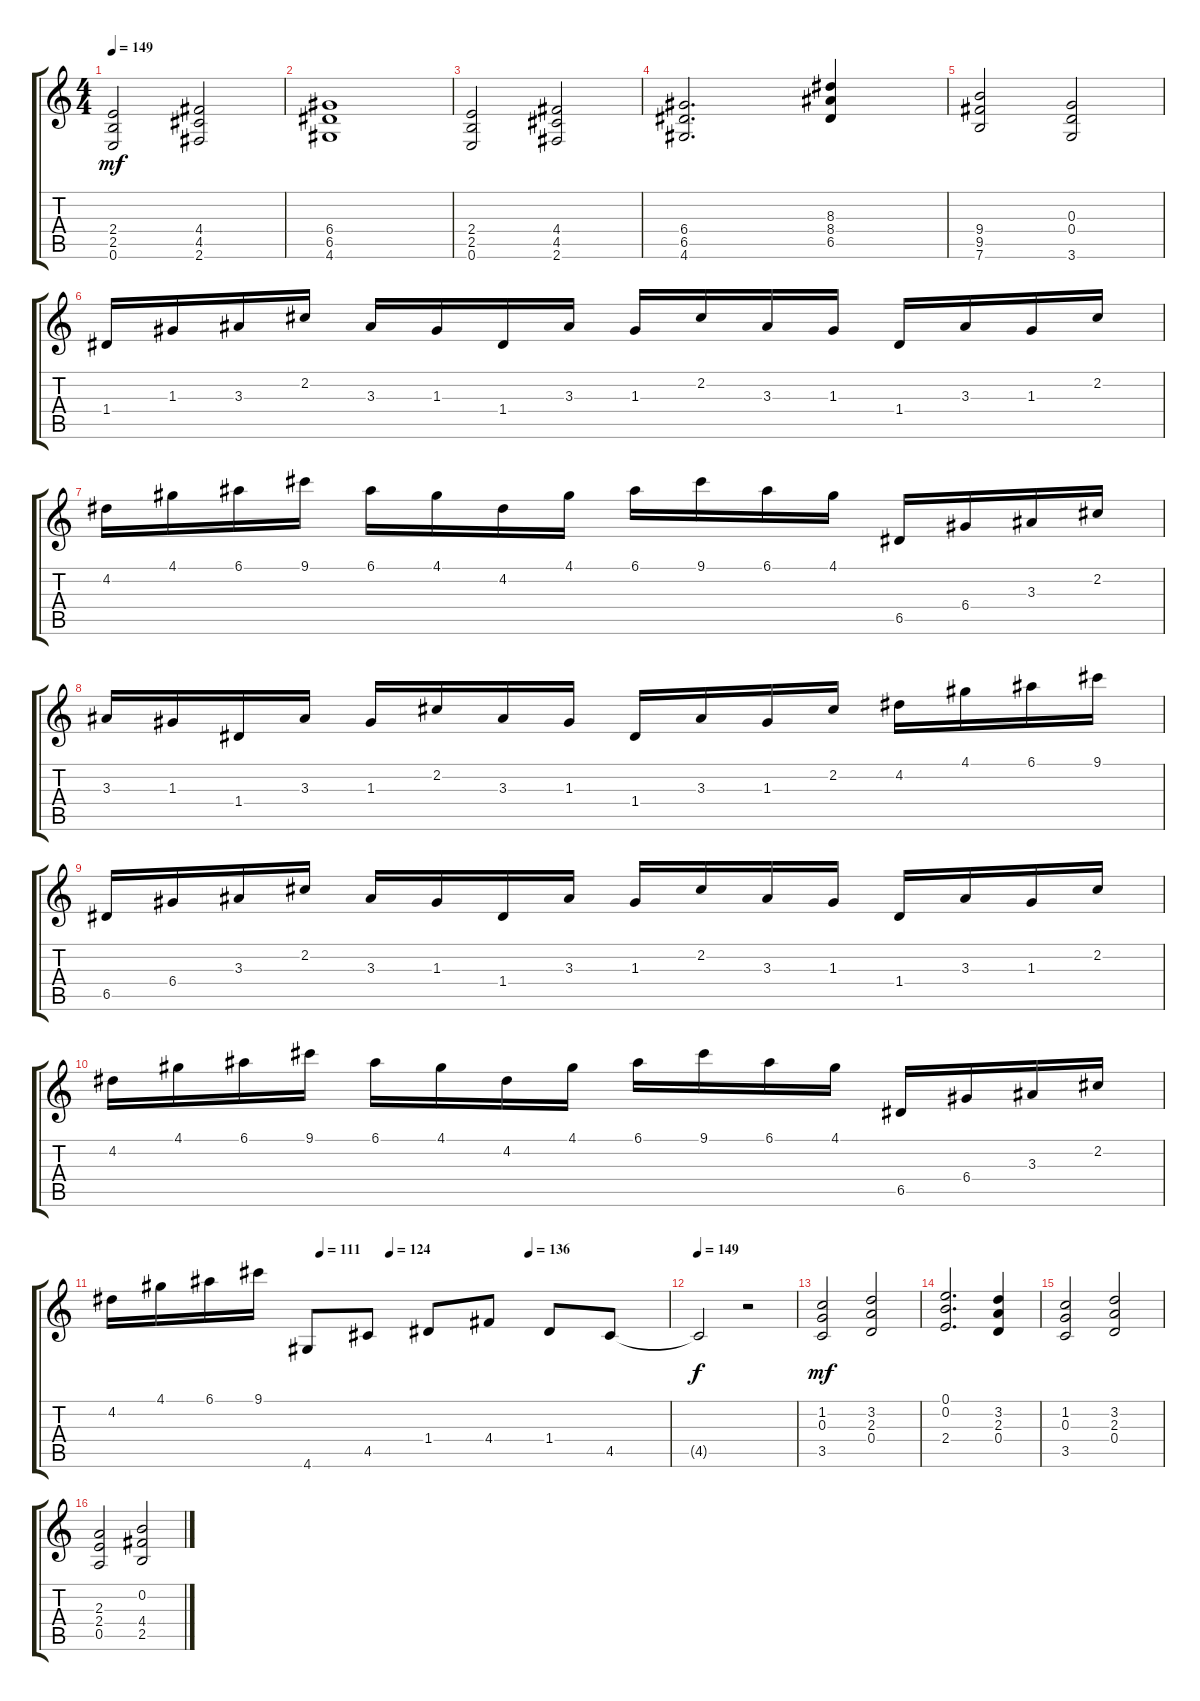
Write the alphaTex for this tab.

\track "" {instrument distortionguitar}
\staff {score tabs}
\tuning (E4 B3 G3 D3 A2 E2) {hide}
\ts (4 4)
\tempo 149
\clef g2
\ks c
(2.4 2.5 0.6).2{dy mf} (4.4 4.5 2.6).2 |
(6.4 6.5 4.6).1 |
(2.4 2.5 0.6).2 (4.4 4.5 2.6).2 |
(6.4 6.5 4.6).2{d} (8.3 8.4 6.5).4 |
(9.4 9.5 7.6).2 (0.3 0.4 3.6).2 |
1.4.16 1.3.16 3.3.16 2.2.16 3.3.16 1.3.16 1.4.16 3.3.16 1.3.16 2.2.16 3.3.16 1.3.16 1.4.16 3.3.16 1.3.16 2.2.16 |
4.2.16 4.1.16 6.1.16 9.1.16 6.1.16 4.1.16 4.2.16 4.1.16 6.1.16 9.1.16 6.1.16 4.1.16 6.5.16 6.4.16 3.3.16 2.2.16 |
3.3.16 1.3.16 1.4.16 3.3.16 1.3.16 2.2.16 3.3.16 1.3.16 1.4.16 3.3.16 1.3.16 2.2.16 4.2.16 4.1.16 6.1.16 9.1.16 |
6.5.16 6.4.16 3.3.16 2.2.16 3.3.16 1.3.16 1.4.16 3.3.16 1.3.16 2.2.16 3.3.16 1.3.16 1.4.16 3.3.16 1.3.16 2.2.16 |
4.2.16 4.1.16 6.1.16 9.1.16 6.1.16 4.1.16 4.2.16 4.1.16 6.1.16 9.1.16 6.1.16 4.1.16 6.5.16 6.4.16 3.3.16 2.2.16 |
\tempo (111 0.375)
\tempo (124 0.5)
\tempo (136 0.75)
4.2.16 4.1.16 6.1.16 9.1.16 4.6.8 4.5.8 1.4.8 4.4.8 1.4.8 4.5.8 |
\tempo 149
4.5{t}.2{dy f} r.2 |
(1.2 0.3 3.5).2{dy mf} (3.2 2.3 0.4).2 |
(0.1 0.2 2.4).2{d} (3.2 2.3 0.4).4 |
(1.2 0.3 3.5).2 (3.2 2.3 0.4).2 |
(2.3 2.4 0.5).2 (0.2 4.4 2.5).2
